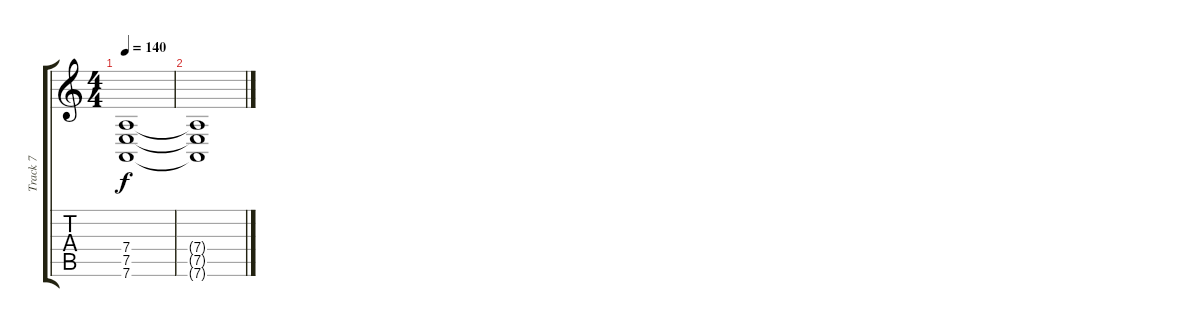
\track ("Track 7" "Track 7") {instrument stringensemble1}
\staff {score tabs}
\tuning (E4 B3 G3 D3 A2 D2) {hide}
\ts (4 4)
\tempo 140
\clef g2
\ks c
(7.4{t} 7.5{t} 7.6{t}).1{dy f} |
(7.4{t} 7.5{t} 7.6{t}).1{volume 0}
